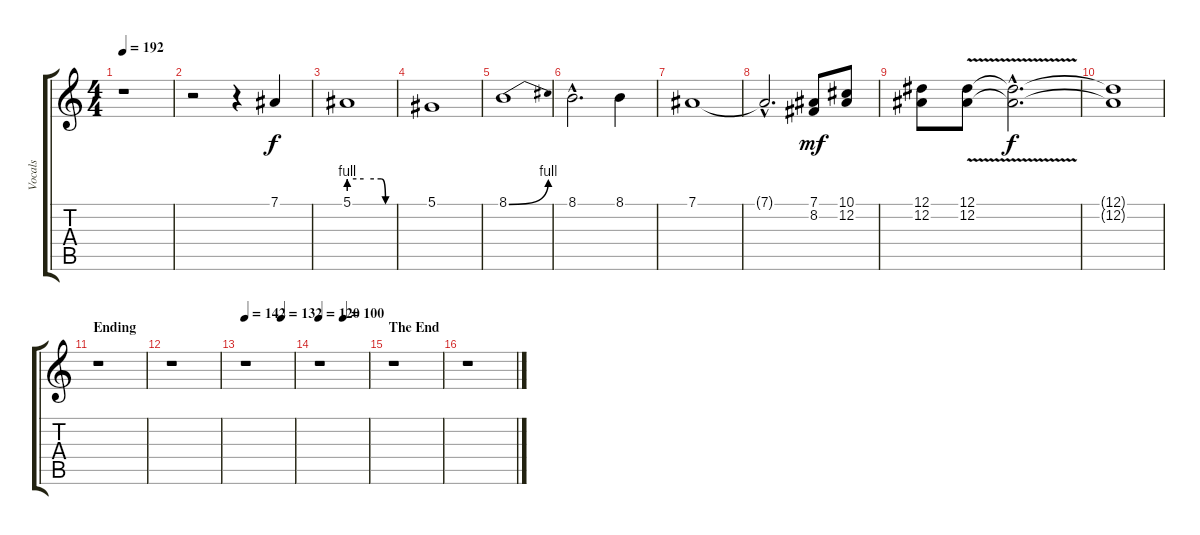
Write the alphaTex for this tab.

\track ("Vocals" "Vocals") {instrument lead2sawtooth}
\staff {score tabs}
\tuning (Eb4 Bb3 Gb3 Db3 Ab2 Eb2) {hide}
\ts (4 4)
\tempo 192
\clef g2
\ks c
r.1{dy f} |
r.2 r.4 7.1.4 |
5.1{be (custom 0 4 20 4 44 4 50 0 60 0)}.1 |
5.1.1 |
8.1{be (bend 0 0 60 4)}.1 |
8.1{hac}.2{d} 8.1.4 |
7.1.1 |
7.1{hac t}.2{d} (7.1 8.2).8{dy mf} (10.1 12.2).8 |
(12.1 12.2).8 (12.1{v} 12.2).8 (12.1{hac t} 12.2{hac t}).2{d dy f} |
(12.1{t} 12.2{t}).1 |
\section ("" "Ending")
r.1 |
r.1 |
\tempo 142
\tempo (132 0.75)
r.1 |
\tempo 120
\tempo (100 0.5)
r.1 |
\section ("" "The End")
r.1 |
r.1
